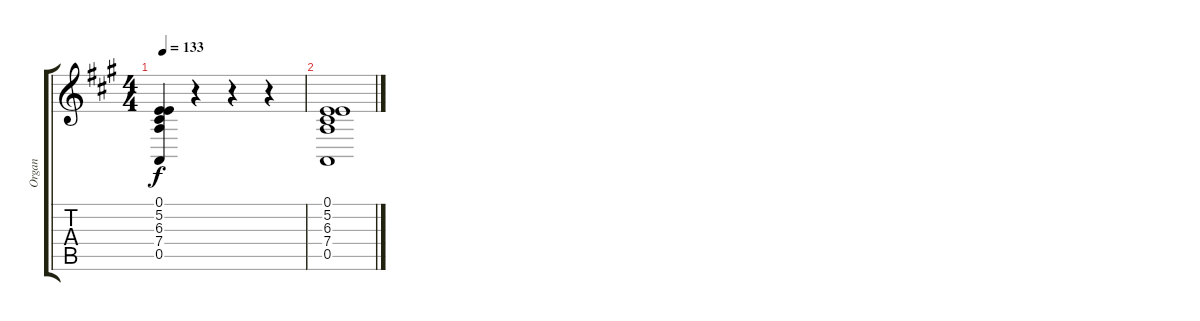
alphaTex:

\track ("Organ" "Organ") {instrument drawbarorgan}
\staff {score tabs}
\tuning (E4 B3 G3 D3 A2 E2) {hide}
\ts (4 4)
\tempo 133
\clef g2
\ks a
(0.1 5.2 6.3 7.4 0.5).4{dy f} r.4 r.4 r.4 |
(0.1 5.2 6.3 7.4 0.5).1
